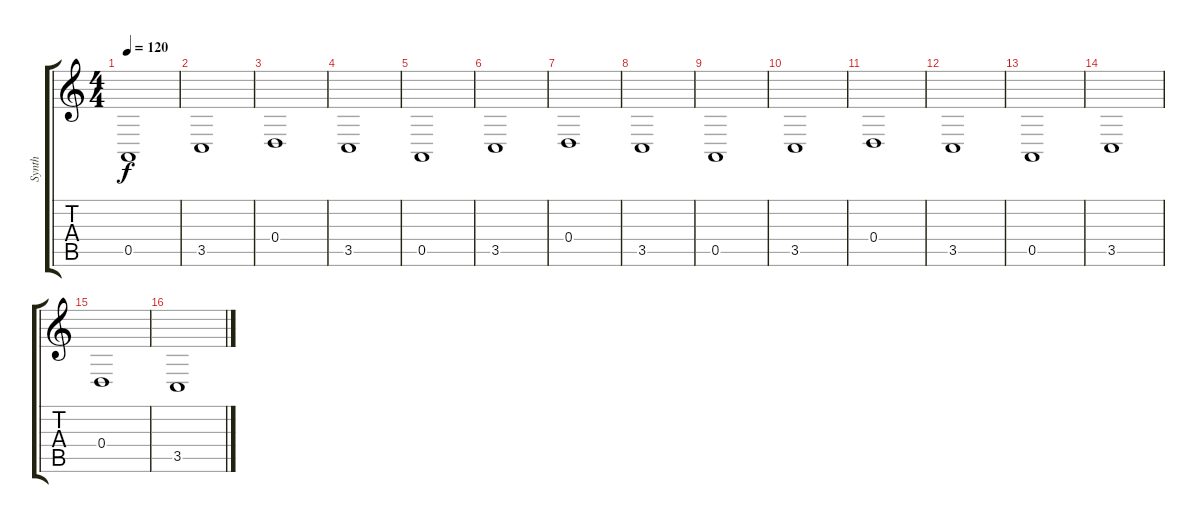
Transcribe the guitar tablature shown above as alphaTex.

\track ("Synth" "Synth") {instrument synthstrings1}
\staff {score tabs}
\tuning (E4 B3 G3 D3 A2 E2) {hide}
\ts (4 4)
\tempo 120
\clef g2
\ks c
0.5.1{dy f} |
3.5.1 |
0.4.1 |
3.5.1 |
0.5.1 |
3.5.1 |
0.4.1 |
3.5.1 |
0.5.1 |
3.5.1 |
0.4.1 |
3.5.1 |
0.5.1 |
3.5.1 |
0.4.1 |
3.5.1
